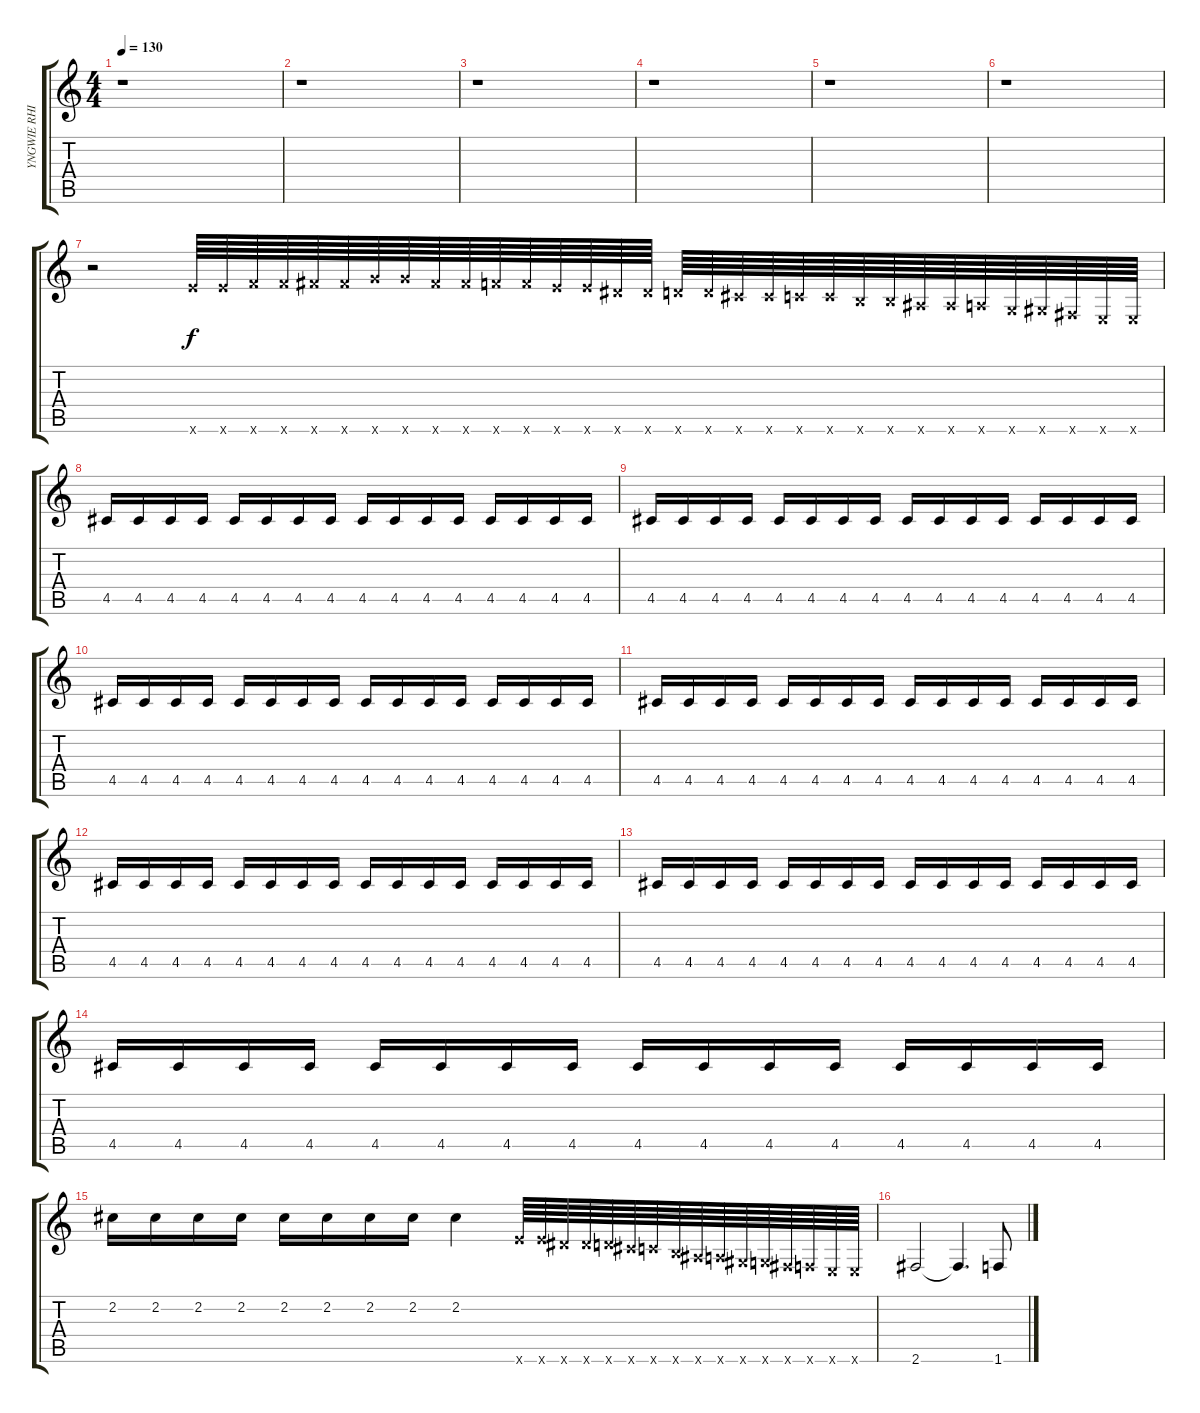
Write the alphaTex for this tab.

\track ("YNGWIE RHITMIC  GUITAR" "YNGWIE RHI") {instrument overdrivenguitar}
\staff {score tabs}
\tuning (E4 B3 G3 D3 A2 E2) {hide}
\ts (4 4)
\tempo 130
\clef g2
\ks c
r.1{dy f} |
r.1 |
r.1 |
r.1 |
r.1 |
r.1 |
r.2 12.6{x}.64 12.6{x}.64 13.6{x}.64 13.6{x}.64 14.6{x}.64 14.6{x}.64 15.6{x}.64 15.6{x}.64 14.6{x}.64 14.6{x}.64 13.6{x}.64 13.6{x}.64 12.6{x}.64 12.6{x}.64 11.6{x}.64 11.6{x}.64 10.6{x}.64 10.6{x}.64 9.6{x}.64 9.6{x}.64 8.6{x}.64 8.6{x}.64 7.6{x}.64 7.6{x}.64 6.6{x}.64 6.6{x}.64 5.6{x}.64 3.6{x}.64 4.6{x}.64 2.6{x}.64 0.6{x}.64 0.6{x}.64 |
4.5.16 4.5.16 4.5.16 4.5.16 4.5.16 4.5.16 4.5.16 4.5.16 4.5.16 4.5.16 4.5.16 4.5.16 4.5.16 4.5.16 4.5.16 4.5.16 |
4.5.16 4.5.16 4.5.16 4.5.16 4.5.16 4.5.16 4.5.16 4.5.16 4.5.16 4.5.16 4.5.16 4.5.16 4.5.16 4.5.16 4.5.16 4.5.16 |
4.5.16 4.5.16 4.5.16 4.5.16 4.5.16 4.5.16 4.5.16 4.5.16 4.5.16 4.5.16 4.5.16 4.5.16 4.5.16 4.5.16 4.5.16 4.5.16 |
4.5.16 4.5.16 4.5.16 4.5.16 4.5.16 4.5.16 4.5.16 4.5.16 4.5.16 4.5.16 4.5.16 4.5.16 4.5.16 4.5.16 4.5.16 4.5.16 |
4.5.16 4.5.16 4.5.16 4.5.16 4.5.16 4.5.16 4.5.16 4.5.16 4.5.16 4.5.16 4.5.16 4.5.16 4.5.16 4.5.16 4.5.16 4.5.16 |
4.5.16 4.5.16 4.5.16 4.5.16 4.5.16 4.5.16 4.5.16 4.5.16 4.5.16 4.5.16 4.5.16 4.5.16 4.5.16 4.5.16 4.5.16 4.5.16 |
4.5.16 4.5.16 4.5.16 4.5.16 4.5.16 4.5.16 4.5.16 4.5.16 4.5.16 4.5.16 4.5.16 4.5.16 4.5.16 4.5.16 4.5.16 4.5.16 |
2.2.16 2.2.16 2.2.16 2.2.16 2.2.16 2.2.16 2.2.16 2.2.16 2.2.4 12.6{x}.64 12.6{x}.64 11.6{x}.64 11.6{x}.64 10.6{x}.64 9.6{x}.64 8.6{x}.64 7.6{x}.64 6.6{x}.64 5.6{x}.64 4.6{x}.64 3.6{x}.64 2.6{x}.64 1.6{x}.64 0.6{x}.64 0.6{x}.64 |
2.6.2 2.6{t}.4{d} 1.6.8
